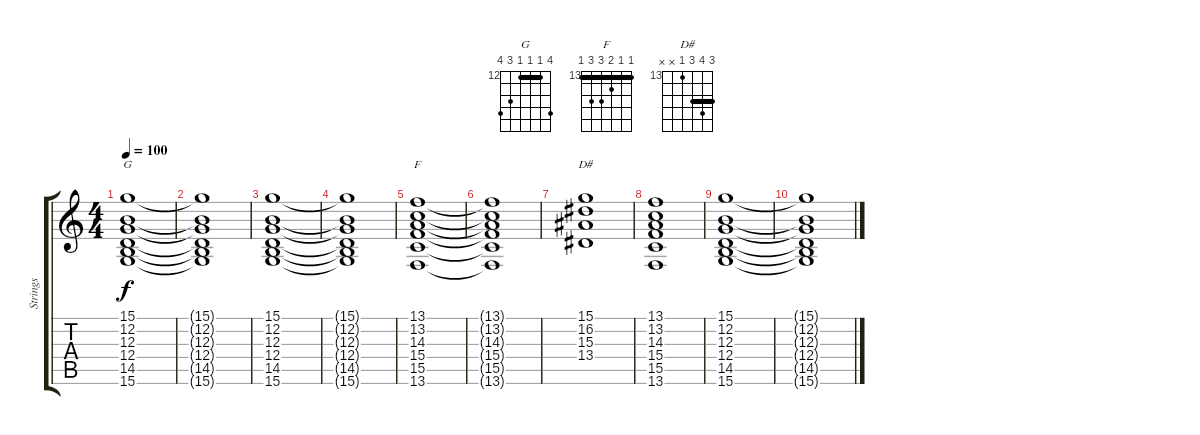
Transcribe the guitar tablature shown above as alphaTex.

\track ("Strings" "Strings") {instrument stringensemble1}
\staff {score tabs}
\tuning (E4 B3 G3 D3 A2 E2) {hide}
\chord ("G" 15 12 12 12 14 15) {firstfret 12 barre 12}
\chord ("F" 13 13 14 15 15 13) {firstfret 13 barre 13}
\chord ("D#" 15 16 15 13 x x) {firstfret 13 barre 15}
\ts (4 4)
\tempo 100
\clef g2
\ks c
(15.1 12.2 12.3 12.4 14.5 15.6).1{ch "G" dy f} |
(15.1{t} 12.2{t} 12.3{t} 12.4{t} 14.5{t} 15.6{t}).1 |
(15.1 12.2 12.3 12.4 14.5 15.6).1 |
(15.1{t} 12.2{t} 12.3{t} 12.4{t} 14.5{t} 15.6{t}).1 |
(13.1 13.2 14.3 15.4 15.5 13.6).1{ch "F"} |
(13.1{t} 13.2{t} 14.3{t} 15.4{t} 15.5{t} 13.6{t}).1 |
(15.1 16.2 15.3 13.4).1{ch "D#"} |
(13.1 13.2 14.3 15.4 15.5 13.6).1 |
(15.1 12.2 12.3 12.4 14.5 15.6).1 |
(15.1{t} 12.2{t} 12.3{t} 12.4{t} 14.5{t} 15.6{t}).1
